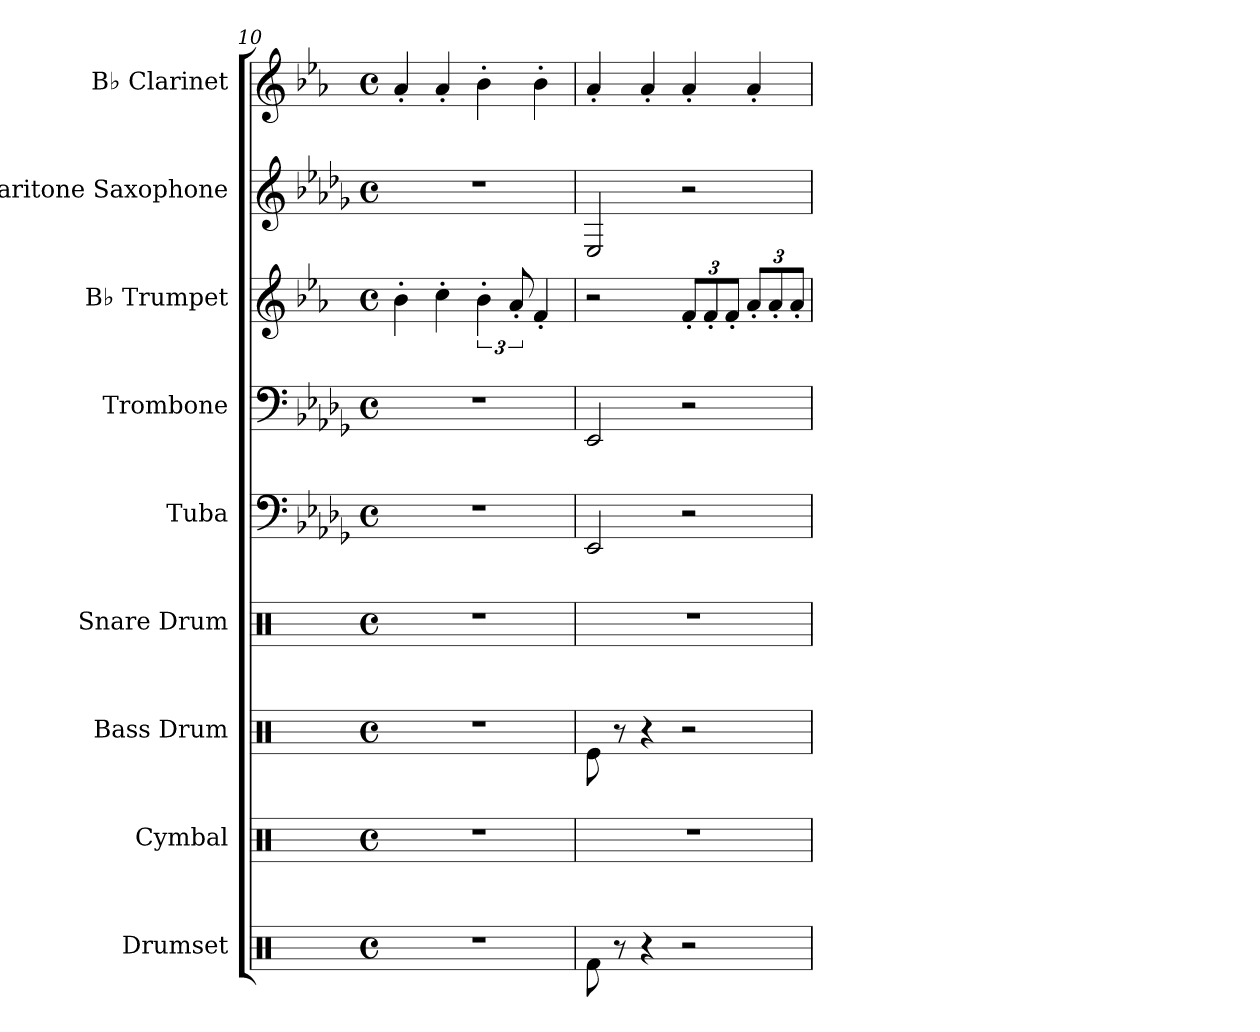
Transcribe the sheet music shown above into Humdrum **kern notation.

**kern	**kern	**kern	**kern	**kern	**kern	**kern	**kern	**kern
*part9	*part8	*part7	*part6	*part5	*part4	*part3	*part2	*part1
*staff9	*staff8	*staff7	*staff6	*staff5	*staff4	*staff3	*staff2	*staff1
*I"Drumset	*I"Cymbal	*I"Bass Drum	*I"Snare Drum	*I"Tuba	*I"Trombone	*I"B♭ Trumpet	*I"Baritone Saxophone	*I"B♭ Clarinet
*I'Drs.	*I'Cym.	*I'B. Dr.	*I'Sn. Dr.	*I'Tba.	*I'Trb.	*I'B♭ Tpt.	*I'Bar. Sax.	*I'B♭ Cl.
*clefX	*clefX	*clefX	*clefX	*clefF4	*clefF4	*clefG2	*clefG2	*clefG2
*	*	*	*	*	*	*ITrd1c2	*ITrd12c21	*ITrd1c2
*k[]	*k[]	*k[]	*k[]	*k[b-e-a-d-g-]	*k[b-e-a-d-g-]	*k[b-e-a-d-g-]	*k[b-e-a-d-g-]	*k[b-e-a-d-g-]
*M4/4	*M4/4	*M4/4	*M4/4	*M4/4	*M4/4	*M4/4	*M4/4	*M4/4
*met(c)	*met(c)	*met(c)	*met(c)	*met(c)	*met(c)	*met(c)	*met(c)	*met(c)
=10	=10	=10	=10	=10	=10	=10	=10	=10
1r	1r	1r	1r	1r	1r	4a-'\	1r	4g-'/
.	.	.	.	.	.	4b-'\	.	4g-'/
.	.	.	.	.	.	6a-'\	.	4a-'\
.	.	.	.	.	.	12g-'/	.	.
.	.	.	.	.	.	4e-'/	.	4a-'\
=11	=11	=11	=11	=11	=11	=11	=11	=11
8Rf\	1r	8Re\	1r	2EE-/	2EE-/	2r	2EE-/	4g-'/
8r	.	8r	.	.	.	.	.	.
4r	.	4r	.	.	.	.	.	4g-'/
*	*	*	*	*	*	*Xbrackettup	*	*
2r	.	2r	.	2r	2r	12e-'/L	2r	4g-'/
.	.	.	.	.	.	12e-'/	.	.
.	.	.	.	.	.	12e-'/J	.	.
.	.	.	.	.	.	12g-'/L	.	4g-'/
.	.	.	.	.	.	12g-'/	.	.
.	.	.	.	.	.	12g-'/J	.	.
=	=	=	=	=	=	=	=	=
*-	*-	*-	*-	*-	*-	*-	*-	*-
